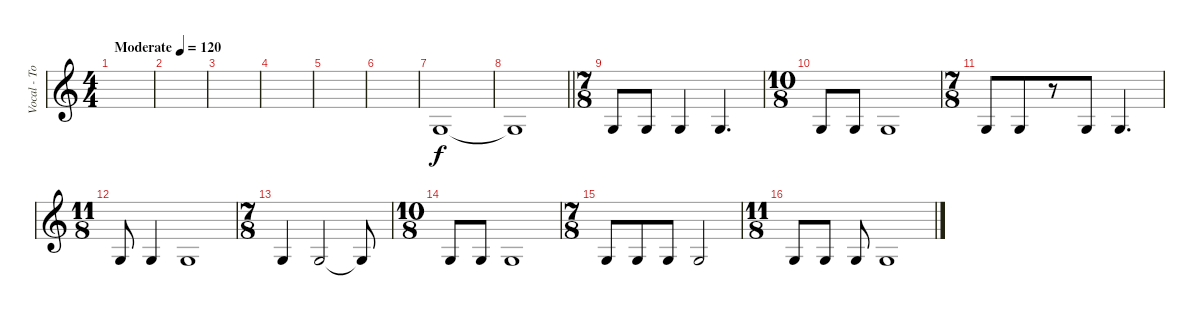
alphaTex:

\track ("Vocal - Tony Martinez" "Vocal - To") {instrument gunshot}
\staff {score}
\tuning (E4 B3 G3 D3 A2 E2) {hide}
\ts (4 4)
\tempo (120 "Moderate")
\clef g2
\ks c
|
|
|
|
|
|
0.3.1 |
\barLineRight lightlight
0.3{t}.1 |
\ts (7 8)
0.3.8 0.3.8 0.3.4 0.3.4{d} |
\ts (10 8)
0.3.8 0.3.8 0.3.1 |
\ts (7 8)
0.3.8 0.3.8 r.8 0.3.8 0.3.4{d} |
\ts (11 8)
0.3.8 0.3.4 0.3.1 |
\ts (7 8)
0.3.4 0.3.2 0.3{t}.8 |
\ts (10 8)
0.3.8 0.3.8 0.3.1 |
\ts (7 8)
0.3.8 0.3.8 0.3.8 0.3.2 |
\ts (11 8)
0.3.8 0.3.8 0.3.8 0.3.1
